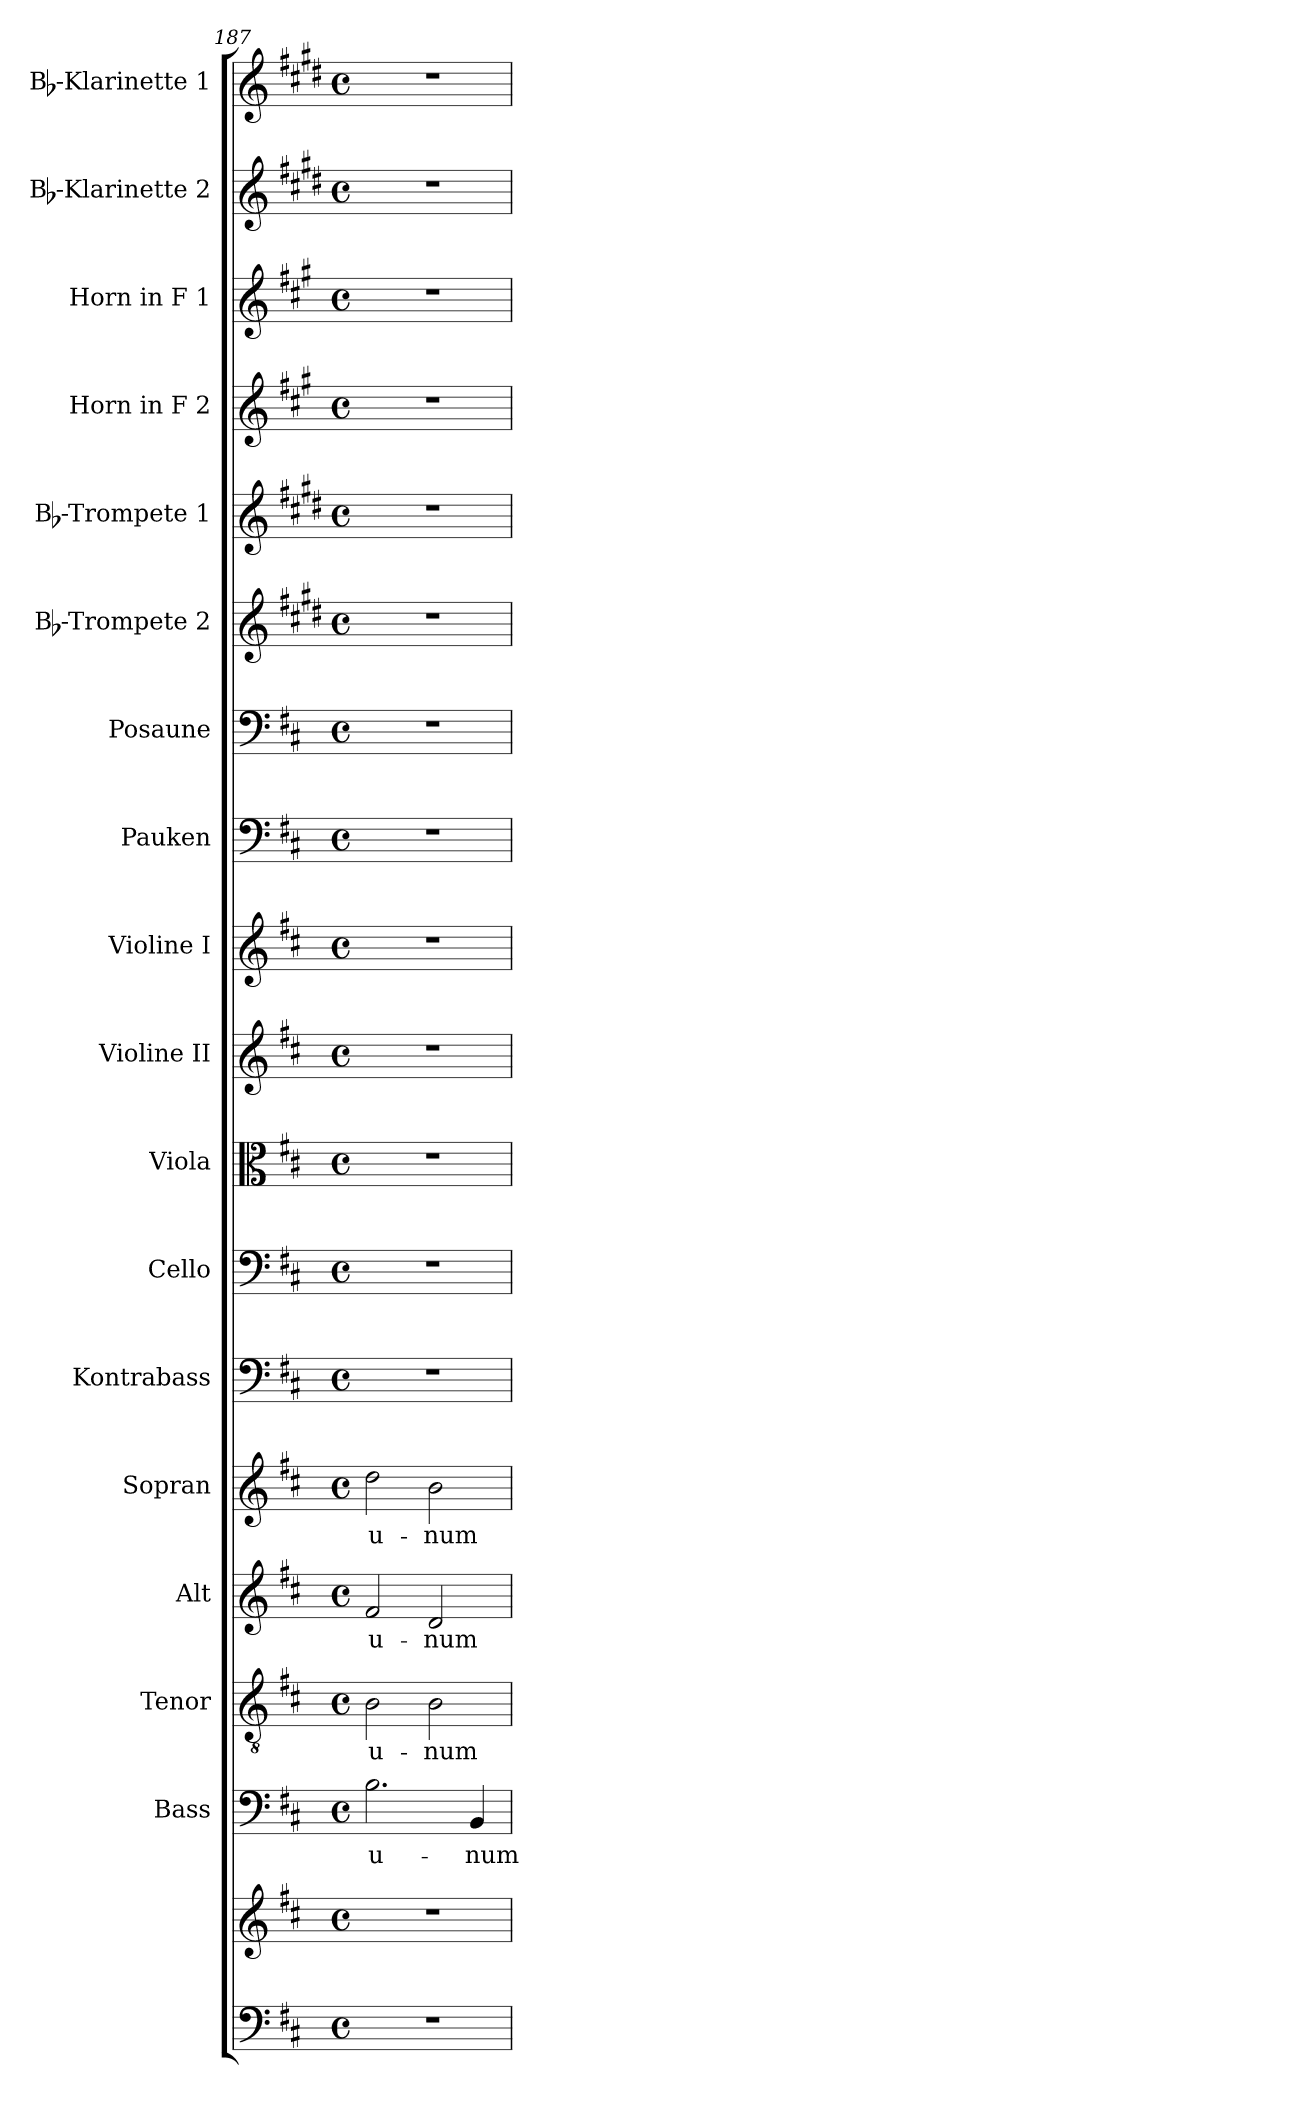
**kern	**kern	**kern	**text	**kern	**text	**kern	**text	**kern	**text	**kern	**kern	**kern	**kern	**kern	**kern	**kern	**kern	**kern	**kern	**kern	**kern	**kern
*part18	*part18	*part17	*part17	*part16	*part16	*part15	*part15	*part14	*part14	*part13	*part12	*part11	*part10	*part9	*part8	*part7	*part6	*part5	*part4	*part3	*part2	*part1
*staff19	*staff18	*staff17	*staff17	*staff16	*staff16	*staff15	*staff15	*staff14	*staff14	*staff13	*staff12	*staff11	*staff10	*staff9	*staff8	*staff7	*staff6	*staff5	*staff4	*staff3	*staff2	*staff1
*	*	*I"Bass	*	*I"Tenor	*	*I"Alt	*	*I"Sopran	*	*I"Kontrabass	*I"Cello	*I"Viola	*I"Violine II	*I"Violine I	*I"Pauken	*I"Posaune	*I"Bb-Trompete 2	*I"Bb-Trompete 1	*I"Horn in F 2	*I"Horn in F 1	*I"Bb-Klarinette 2	*I"Bb-Klarinette 1
*	*	*I'B.	*	*I'T.	*	*I'A.	*	*I'S.	*	*I'Kb.	*	*I'Vla.	*I'Vl. II	*I'Vl. I	*I'Pk.	*I'Pos.	*I'Bb Trp. 2	*I'Bb Trp. 1	*	*	*I'Bb Kl. 2	*I'Bb Kl. 1
*clefF4	*clefG2	*clefF4	*	*clefGv2	*	*clefG2	*	*clefG2	*	*clefF4	*clefF4	*clefC3	*clefG2	*clefG2	*clefF4	*clefF4	*clefG2	*clefG2	*clefG2	*clefG2	*clefG2	*clefG2
*	*	*	*	*	*	*	*	*	*	*ITrd7c12	*	*	*	*	*	*	*ITrd1c2	*ITrd1c2	*ITrd4c7	*ITrd4c7	*ITrd1c2	*ITrd1c2
*k[f#c#]	*k[f#c#]	*k[f#c#]	*	*k[f#c#]	*	*k[f#c#]	*	*k[f#c#]	*	*k[f#c#]	*k[f#c#]	*k[f#c#]	*k[f#c#]	*k[f#c#]	*k[f#c#]	*k[f#c#]	*k[f#c#]	*k[f#c#]	*k[f#c#]	*k[f#c#]	*k[f#c#]	*k[f#c#]
*D:	*D:	*D:	*	*D:	*	*D:	*	*D:	*	*D:	*D:	*D:	*D:	*D:	*D:	*D:	*D:	*D:	*D:	*D:	*D:	*D:
*M4/4	*M4/4	*M4/4	*	*M4/4	*	*M4/4	*	*M4/4	*	*M4/4	*M4/4	*M4/4	*M4/4	*M4/4	*M4/4	*M4/4	*M4/4	*M4/4	*M4/4	*M4/4	*M4/4	*M4/4
*met(c)	*met(c)	*met(c)	*	*met(c)	*	*met(c)	*	*met(c)	*	*met(c)	*met(c)	*met(c)	*met(c)	*met(c)	*met(c)	*met(c)	*met(c)	*met(c)	*met(c)	*met(c)	*met(c)	*met(c)
=187	=187	=187	=187	=187	=187	=187	=187	=187	=187	=187	=187	=187	=187	=187	=187	=187	=187	=187	=187	=187	=187	=187
!	!	!	!LO:LY:b	!	!LO:LY:b	!	!LO:LY:b	!	!LO:LY:b	!	!	!	!	!	!	!	!	!	!	!	!	!
1r	1r	2.B\	u-	2B\	u-	2f#/	u-	2dd\	u-	1r	1r	1r	1r	1r	1r	1r	1r	1r	1r	1r	1r	1r
!	!	!	!	!	!LO:LY:b	!	!LO:LY:b	!	!LO:LY:b	!	!	!	!	!	!	!	!	!	!	!	!	!
.	.	.	.	2B\	-num	2d/	-num	2b\	-num	.	.	.	.	.	.	.	.	.	.	.	.	.
!	!	!	!LO:LY:b	!	!	!	!	!	!	!	!	!	!	!	!	!	!	!	!	!	!	!
.	.	4BB/	-num	.	.	.	.	.	.	.	.	.	.	.	.	.	.	.	.	.	.	.
=	=	=	=	=	=	=	=	=	=	=	=	=	=	=	=	=	=	=	=	=	=	=
*-	*-	*-	*-	*-	*-	*-	*-	*-	*-	*-	*-	*-	*-	*-	*-	*-	*-	*-	*-	*-	*-	*-
